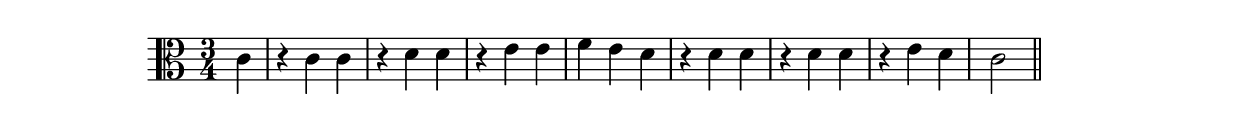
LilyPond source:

\version "2.14.0"
%{\header {
  composer = "B. Crowell"
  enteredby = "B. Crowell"
}%}
\score{{\key c \major
\time 3/4
%{\tempo 4=90
%}\clef C
\relative c' {
  \partial 4
  c4 | r c c | r d d | r e e | f e d | r d d | r d d | r e d | c2
  \bar "||"
}

}}